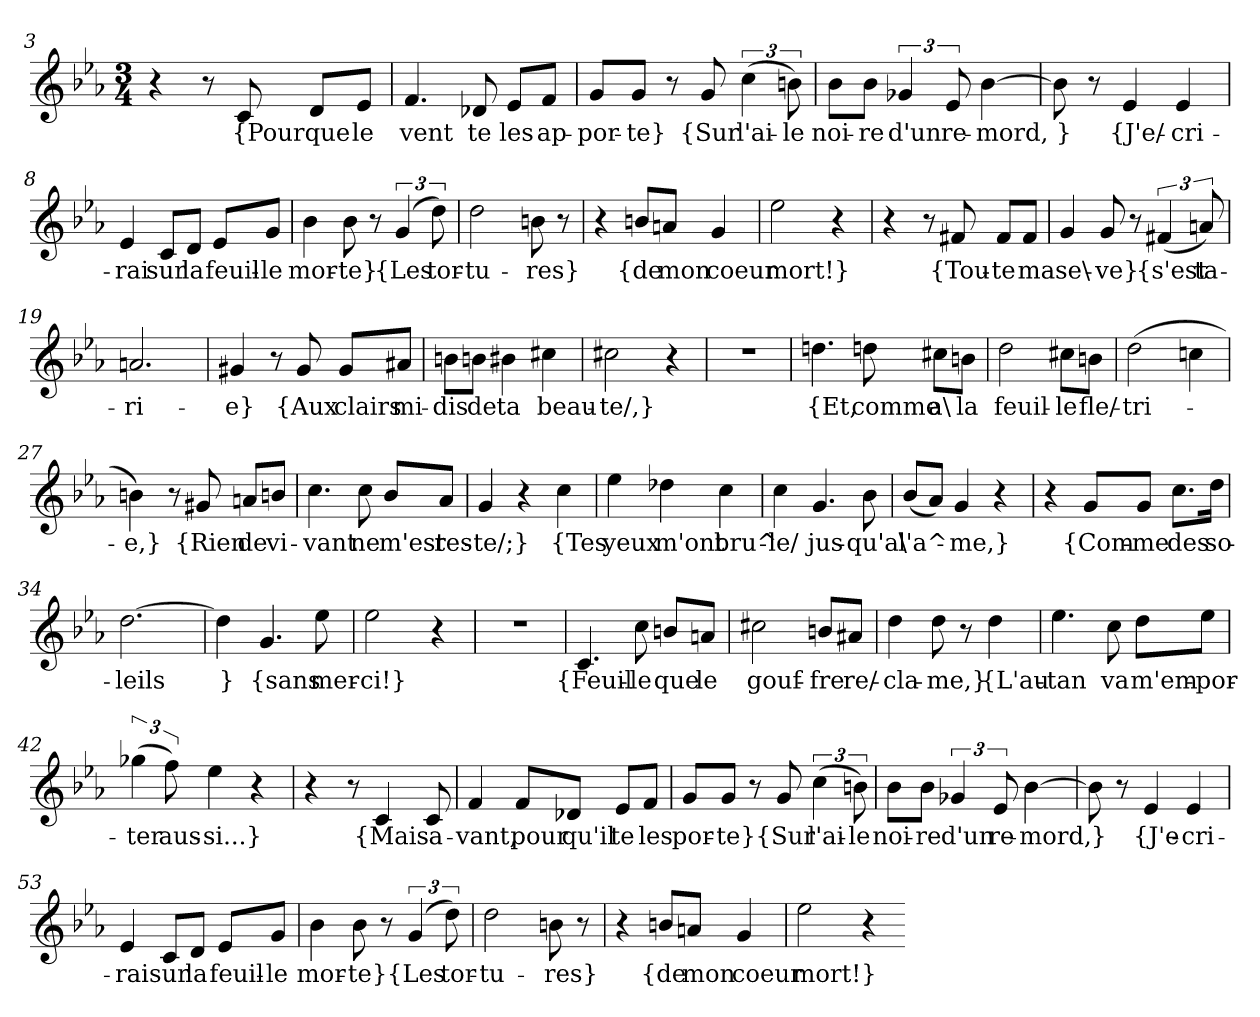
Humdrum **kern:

**kern	**text
*part1	*part1
*staff1	*staff1
*clefG2	*
*k[b-e-a-]	*
*M3/4	*
=3	=3
4r	.
8r	.
8c	{Pour
8d/L	que
8e-/J	le
=4	=4
4.f	vent
8d-X	te
8e-/L	les
8f/J	ap-
=5	=5
8g/L	-por-
8g/J	-te}
8r	.
8g	{Sur
(6cc	l'ai-
12bn)	-le
=6	=6
8b-\L	noi-
8b-\J	-re
6g-X	d'un
12e-	re-
[4b-	-mord,
=7	=7
8b-]	}
8r	.
4e-	{J'e/-
4e-	-cri-
=8	=8
4e-	-rai
8c/L	sur
8d/J	la
8e-/L	feuil-
8g/J	-le
=9	=9
4b-	mor-
8b-	-te}
8r	.
(6g	{Les
12dd)	tor-
=10	=10
2dd	-tu-
8bn	-res}
8r	.
=11	=11
4r	.
8bn/L	{de
8an/J	mon
4g	coeur
=12	=12
2ee-	mort!}
4r	.
=17	=17
*MM85	*
4r	.
8r	.
8f#X	{Tou-
8f#/L	-te
8f#/J	ma
=18	=18
4g	se\-
8g	-ve}
8r	.
(6f#X	{s'est
12an)	ta-
=19	=19
2.an	-ri-
=20	=20
4g#X	-e}
8r	.
8g#	{Aux
8g#/L	clairs
8a#X/J	mi-
=21	=21
8bn\L	-dis
8bn\J	de
4b#X	ta
4cc#X	beau-
=22	=22
2cc#X	-te/,}
4r	.
=23	=23
2.r	.
=24	=24
4.ddn	{Et,
8ddn	comme
8cc#X\L	a\
8bn\J	la
=25	=25
2dd	feuil-
8cc#X\L	-le
8bn\J	fle/-
=26	=26
(2dd	-tri-
4ccn	.
=27	=27
4bn)	-e,}
8r	.
8g#X	{Rien
8an/L	de
8bn/J	vi-
=28	=28
4.cc	-vant
8cc	ne
8b-/L	m'est
8a-/J	res-
=29	=29
4g	-te/;}
4r	.
4cc	{Tes
=30	=30
4ee-	yeux
4dd-X	m'ont
4cc	bru^-
=31	=31
4cc	-le/
4.g	jus-
8b-	-qu'a\
=32	=32
(8b-/L	l'a^-
8a-/J)	.
4g	-me,}
4r	.
=33	=33
4r	.
8g/L	{Com-
8g/J	-me
8.cc\L	des
16dd\Jk	so-
=34	=34
[2.dd	-leils
=35	=35
4dd]	}
4.g	{sans
8ee-	mer-
=36	=36
2ee-	-ci!}
4r	.
=37	=37
2.r	.
=38	=38
4.c	{Feuil-
8cc	-le
8bn/L	que
8an/J	le
=39	=39
2cc#X	gouf-
8bn/L	-fre
8a#X/J	re/-
=40	=40
4dd	-cla-
8dd	-me,}
8r	.
4dd	{L'au-
=41	=41
4.ee-	-tan
8cc	va
8dd\L	m'em-
8ee-\J	-por-
=42	=42
(6gg-X	-ter
12ff)	aus-
4ee-	-si...}
4r	.
=48	=48
4r	.
8r	.
4c	{Mais
8c	a-
=49	=49
4f	-vant,
8f/L	pour
8d-X/J	qu'il
8e-/L	te
8f/J	les
=50	=50
8g/L	por-
8g/J	-te}
8r	.
8g	{Sur
(6cc	l'ai-
12bn)	-le
=51	=51
8b-\L	noi-
8b-\J	-re
6g-X	d'un
12e-	re-
[4b-	-mord,
=52	=52
8b-]	}
8r	.
4e-	{J'e-
4e-	cri-
=53	=53
4e-	-rai
8c/L	sur
8d/J	la
8e-/L	feuil-
8g/J	-le
=54	=54
4b-	mor-
8b-	-te}
8r	.
(6g	{Les
12dd)	tor-
=55	=55
2dd	-tu-
8bn	-res}
8r	.
=56	=56
4r	.
8bn/L	{de
8an/J	mon
4g	coeur
=57	=57
2ee-	mort!}
4r	.
=-	=-
*-	*-
